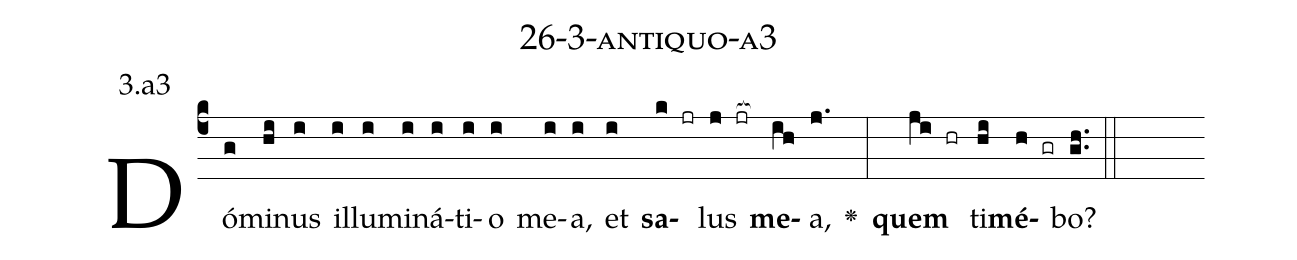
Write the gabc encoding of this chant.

name: 26-3-antiquo-a3;
annotation: 3.a3;
%%
(c4)Dó(g)mi(hi)nus(i) il(i)lu(i)mi(i)ná(i)ti(i)o(i) me(i)a,(i) et(i) <b>sa</b>(k jr)lus(j jr[ocb:1{]) <b>me</b>(ih[ocb:0}])a,(j.) <v>\greheightstar</v>(:) <b>quem</b>(ji hr) ti(hi)<b>mé</b>(h gr)bo?(gh..) (::)


%E(i) u(i) o(ji) u(hi) a(h) e.(gh..) (::)
